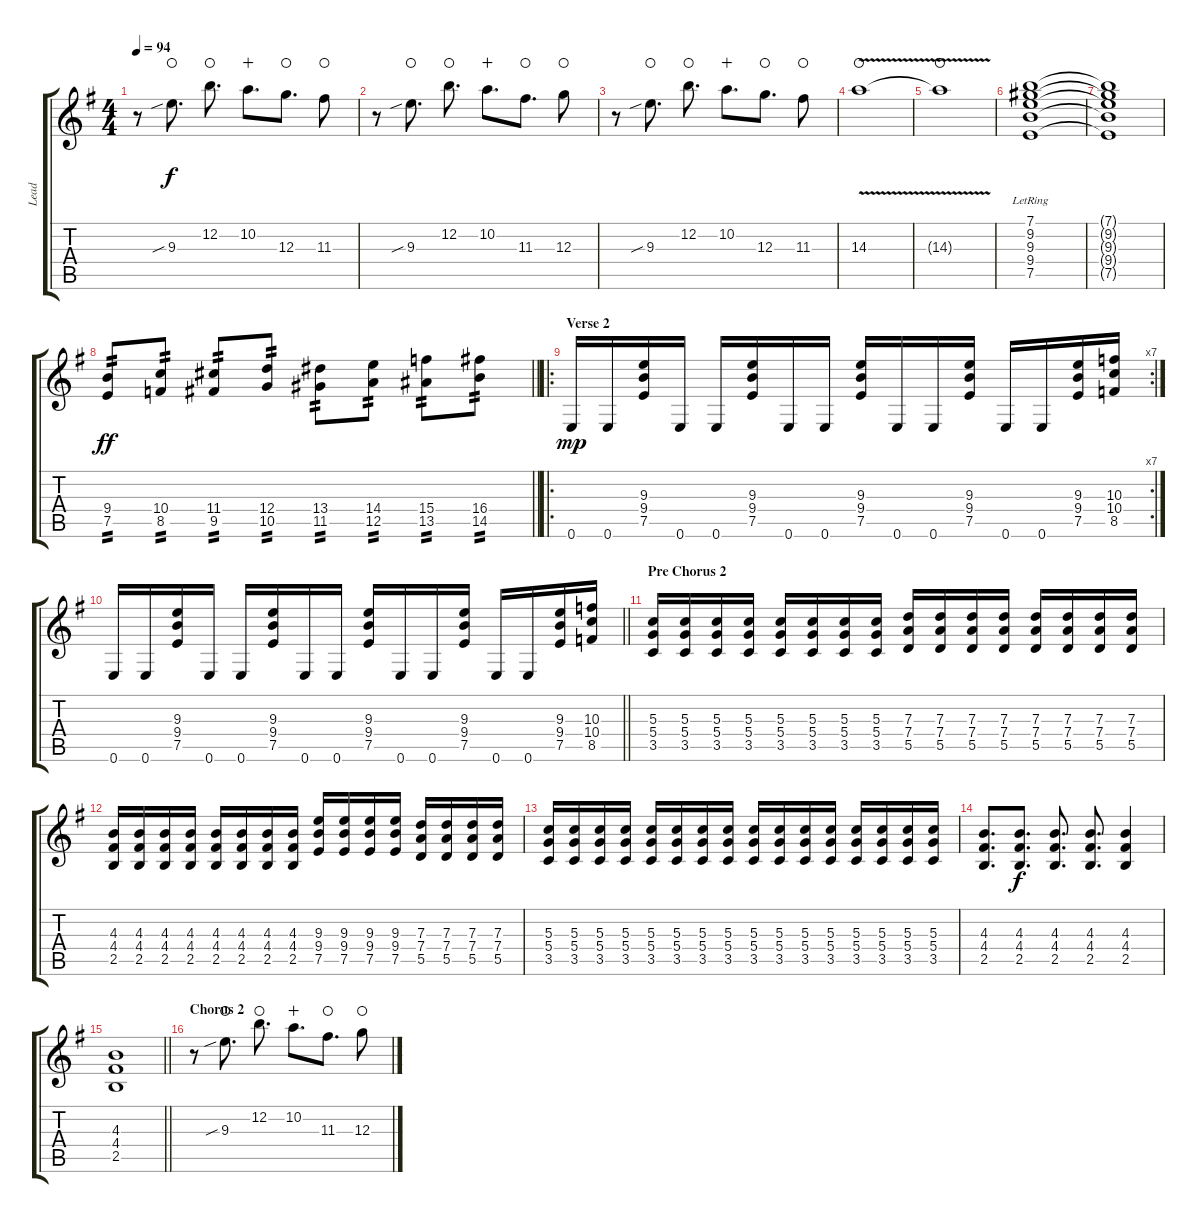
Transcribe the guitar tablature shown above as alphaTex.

\track ("Lead" "Lead") {instrument distortionguitar}
\staff {score tabs}
\tuning (E4 B3 G3 D3 A2 E2) {hide}
\ts (4 4)
\tempo 94
\clef g2
\ks g
r.8{dy f} 9.3{sib}.8{d waho} 12.2.8{d waho} 10.2.8{d wahc} 12.3.8{d waho} 11.3.8{waho} |
r.8 9.3{sib}.8{d waho} 12.2.8{d waho} 10.2.8{d wahc} 11.3.8{d waho} 12.3.8{waho} |
r.8 9.3{sib}.8{d waho} 12.2.8{d waho} 10.2.8{d wahc} 12.3.8{d waho} 11.3.8{waho} |
14.3{v}.1{waho} |
14.3{v t}.1{waho} |
(7.1{lr} 9.2{lr} 9.3{lr} 9.4{lr} 7.5{lr}).1 |
(7.1{t} 9.2{t} 9.3{t} 9.4{t} 7.5{t}).1 |
\barLineRight lightlight
(9.4 7.5).8{tp 2 dy ff} (10.4 8.5).8{tp 2} (11.4 9.5).8{tp 2} (12.4 10.5).8{tp 2} (13.4 11.5).8{tp 2} (14.4 12.5).8{tp 2} (15.4 13.5).8{tp 2} (16.4 14.5).8{tp 2} |
\ro
\rc 7
\section ("" "Verse 2")
0.6.16{dy mp} 0.6.16 (9.3 9.4 7.5).16 0.6.16 0.6.16 (9.3 9.4 7.5).16 0.6.16 0.6.16 (9.3 9.4 7.5).16 0.6.16 0.6.16 (9.3 9.4 7.5).16 0.6.16 0.6.16 (9.3 9.4 7.5).16 (10.3 10.4 8.5).16 |
\barLineRight lightlight
0.6.16 0.6.16 (9.3 9.4 7.5).16 0.6.16 0.6.16 (9.3 9.4 7.5).16 0.6.16 0.6.16 (9.3 9.4 7.5).16 0.6.16 0.6.16 (9.3 9.4 7.5).16 0.6.16 0.6.16 (9.3 9.4 7.5).16 (10.3 10.4 8.5).16 |
\section ("" "Pre Chorus 2")
(5.3 5.4 3.5).16 (5.3 5.4 3.5).16 (5.3 5.4 3.5).16 (5.3 5.4 3.5).16 (5.3 5.4 3.5).16 (5.3 5.4 3.5).16 (5.3 5.4 3.5).16 (5.3 5.4 3.5).16 (7.3 7.4 5.5).16 (7.3 7.4 5.5).16 (7.3 7.4 5.5).16 (7.3 7.4 5.5).16 (7.3 7.4 5.5).16 (7.3 7.4 5.5).16 (7.3 7.4 5.5).16 (7.3 7.4 5.5).16 |
(4.3 4.4 2.5).16 (4.3 4.4 2.5).16 (4.3 4.4 2.5).16 (4.3 4.4 2.5).16 (4.3 4.4 2.5).16 (4.3 4.4 2.5).16 (4.3 4.4 2.5).16 (4.3 4.4 2.5).16 (9.3 9.4 7.5).16 (9.3 9.4 7.5).16 (9.3 9.4 7.5).16 (9.3 9.4 7.5).16 (7.3 7.4 5.5).16 (7.3 7.4 5.5).16 (7.3 7.4 5.5).16 (7.3 7.4 5.5).16 |
(5.3 5.4 3.5).16 (5.3 5.4 3.5).16 (5.3 5.4 3.5).16 (5.3 5.4 3.5).16 (5.3 5.4 3.5).16 (5.3 5.4 3.5).16 (5.3 5.4 3.5).16 (5.3 5.4 3.5).16 (5.3 5.4 3.5).16 (5.3 5.4 3.5).16 (5.3 5.4 3.5).16 (5.3 5.4 3.5).16 (5.3 5.4 3.5).16 (5.3 5.4 3.5).16 (5.3 5.4 3.5).16 (5.3 5.4 3.5).16 |
(4.3 4.4 2.5).8{d} (4.3 4.4 2.5).8{d dy f} (4.3 4.4 2.5).8{d} (4.3 4.4 2.5).8{d} (4.3 4.4 2.5).4 |
\barLineRight lightlight
(4.3 4.4 2.5).1 |
\section ("" "Chorus 2")
r.8 9.3{sib}.8{d waho} 12.2.8{d waho} 10.2.8{d wahc} 11.3.8{d waho} 12.3.8{waho}
